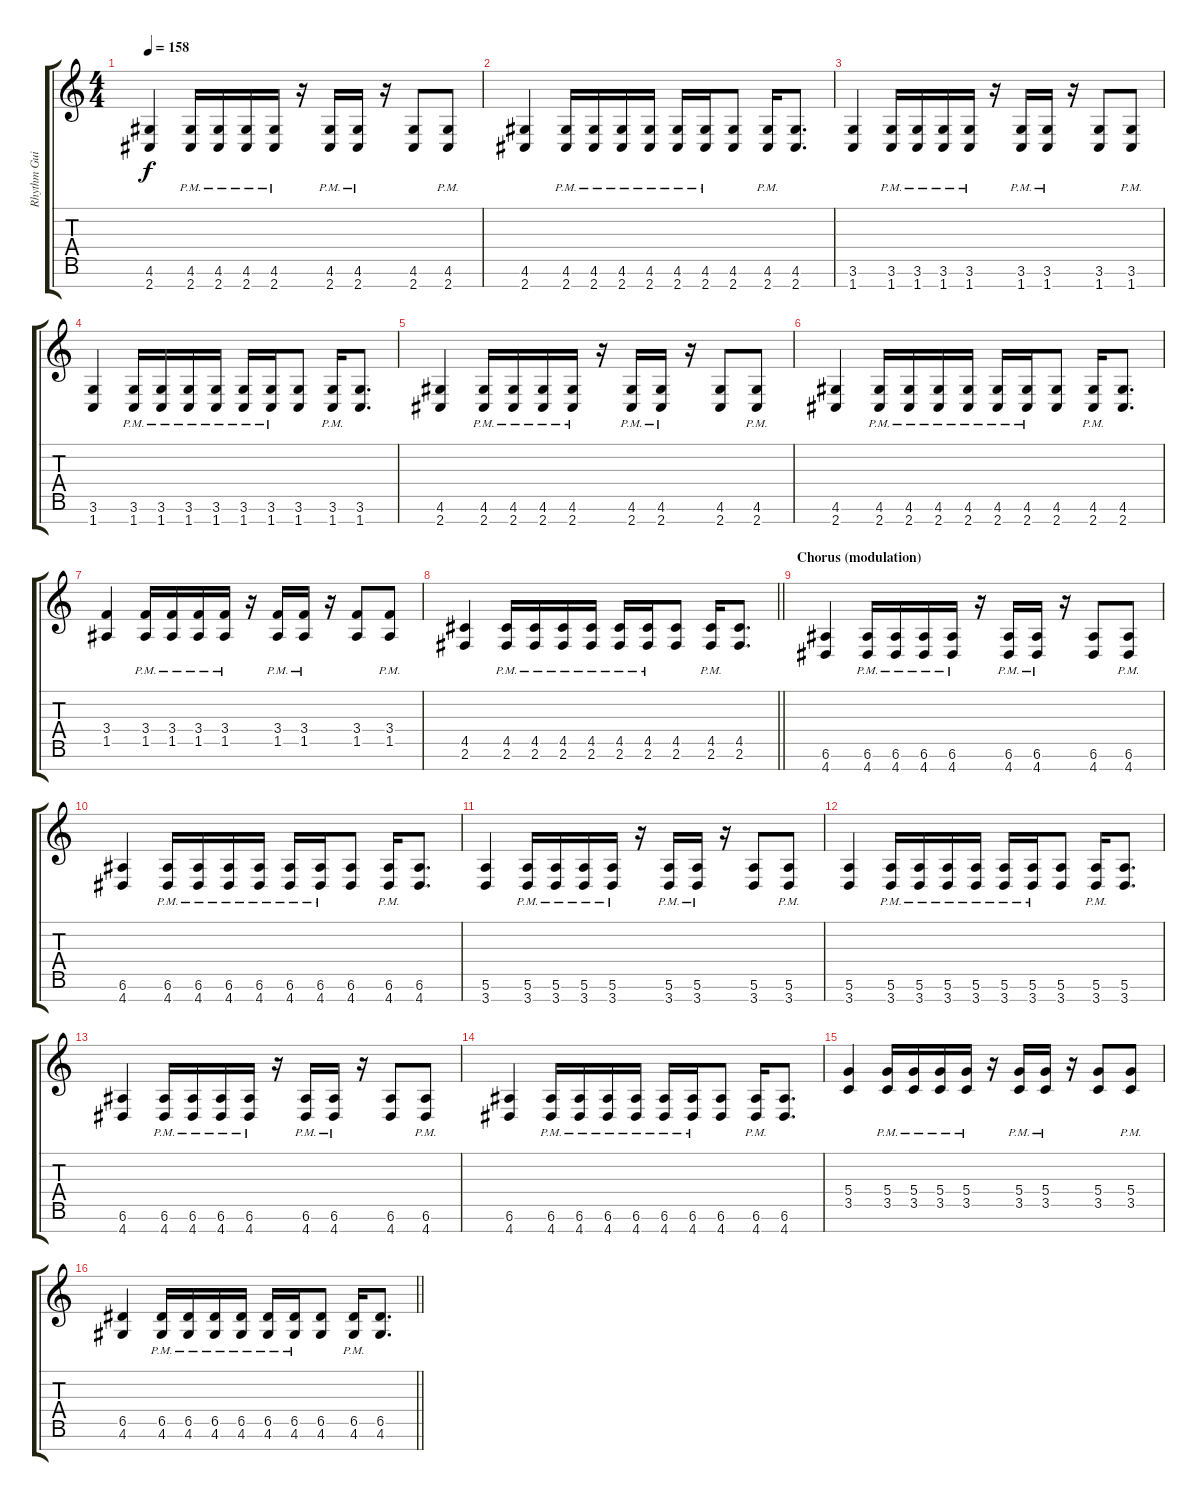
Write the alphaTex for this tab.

\track ("Rhythm Guitar 2" "Rhythm Gui") {instrument overdrivenguitar}
\staff {score tabs}
\tuning (E4 B3 G3 D3 A2 E2 B1) {hide}
\ts (4 4)
\tempo 158
\clef g2
\ks c
(4.6 2.7).4{dy f} (4.6{pm} 2.7{pm}).16 (4.6{pm} 2.7{pm}).16 (4.6{pm} 2.7{pm}).16 (4.6{pm} 2.7{pm}).16 r.16 (4.6{pm} 2.7{pm}).16 (4.6{pm} 2.7{pm}).16 r.16 (4.6 2.7).8 (4.6{pm} 2.7{pm}).8 |
(4.6 2.7).4 (4.6{pm} 2.7{pm}).16 (4.6{pm} 2.7{pm}).16 (4.6{pm} 2.7{pm}).16 (4.6{pm} 2.7{pm}).16 (4.6{pm} 2.7{pm}).16 (4.6{pm} 2.7{pm}).16 (4.6 2.7).8 (4.6{pm} 2.7{pm}).16 (4.6 2.7).8{d} |
(3.6 1.7).4 (3.6{pm} 1.7{pm}).16 (3.6{pm} 1.7{pm}).16 (3.6{pm} 1.7{pm}).16 (3.6{pm} 1.7{pm}).16 r.16 (3.6{pm} 1.7{pm}).16 (3.6{pm} 1.7{pm}).16 r.16 (3.6 1.7).8 (3.6{pm} 1.7{pm}).8 |
(3.6 1.7).4 (3.6{pm} 1.7{pm}).16 (3.6{pm} 1.7{pm}).16 (3.6{pm} 1.7{pm}).16 (3.6{pm} 1.7{pm}).16 (3.6{pm} 1.7{pm}).16 (3.6{pm} 1.7{pm}).16 (3.6 1.7).8 (3.6{pm} 1.7{pm}).16 (3.6 1.7).8{d} |
(4.6 2.7).4 (4.6{pm} 2.7{pm}).16 (4.6{pm} 2.7{pm}).16 (4.6{pm} 2.7{pm}).16 (4.6{pm} 2.7{pm}).16 r.16 (4.6{pm} 2.7{pm}).16 (4.6{pm} 2.7{pm}).16 r.16 (4.6 2.7).8 (4.6{pm} 2.7{pm}).8 |
(4.6 2.7).4 (4.6{pm} 2.7{pm}).16 (4.6{pm} 2.7{pm}).16 (4.6{pm} 2.7{pm}).16 (4.6{pm} 2.7{pm}).16 (4.6{pm} 2.7{pm}).16 (4.6{pm} 2.7{pm}).16 (4.6 2.7).8 (4.6{pm} 2.7{pm}).16 (4.6 2.7).8{d} |
(3.4 1.5).4 (3.4{pm} 1.5{pm}).16 (3.4{pm} 1.5{pm}).16 (3.4{pm} 1.5{pm}).16 (3.4{pm} 1.5{pm}).16 r.16 (3.4{pm} 1.5{pm}).16 (3.4{pm} 1.5{pm}).16 r.16 (3.4 1.5).8 (3.4{pm} 1.5{pm}).8 |
\barLineRight lightlight
(4.5 2.6).4 (4.5{pm} 2.6{pm}).16 (4.5{pm} 2.6{pm}).16 (4.5{pm} 2.6{pm}).16 (4.5{pm} 2.6{pm}).16 (4.5{pm} 2.6{pm}).16 (4.5{pm} 2.6{pm}).16 (4.5 2.6).8 (4.5{pm} 2.6{pm}).16 (4.5 2.6).8{d} |
\section ("" "Chorus (modulation)")
(6.6 4.7).4 (6.6{pm} 4.7{pm}).16 (6.6{pm} 4.7{pm}).16 (6.6{pm} 4.7{pm}).16 (6.6{pm} 4.7{pm}).16 r.16 (6.6{pm} 4.7{pm}).16 (6.6{pm} 4.7{pm}).16 r.16 (6.6 4.7).8 (6.6{pm} 4.7{pm}).8 |
(6.6 4.7).4 (6.6{pm} 4.7{pm}).16 (6.6{pm} 4.7{pm}).16 (6.6{pm} 4.7{pm}).16 (6.6{pm} 4.7{pm}).16 (6.6{pm} 4.7{pm}).16 (6.6{pm} 4.7{pm}).16 (6.6 4.7).8 (6.6{pm} 4.7{pm}).16 (6.6 4.7).8{d} |
(5.6 3.7).4 (5.6 3.7{pm}).16 (5.6 3.7{pm}).16 (5.6 3.7{pm}).16 (5.6 3.7{pm}).16 r.16 (5.6 3.7{pm}).16 (5.6 3.7{pm}).16 r.16 (5.6 3.7).8 (5.6 3.7{pm}).8 |
(5.6 3.7).4 (5.6 3.7{pm}).16 (5.6 3.7{pm}).16 (5.6 3.7{pm}).16 (5.6 3.7{pm}).16 (5.6 3.7{pm}).16 (5.6 3.7{pm}).16 (5.6 3.7).8 (5.6 3.7{pm}).16 (5.6 3.7).8{d} |
(6.6 4.7).4 (6.6{pm} 4.7{pm}).16 (6.6{pm} 4.7{pm}).16 (6.6{pm} 4.7{pm}).16 (6.6{pm} 4.7{pm}).16 r.16 (6.6{pm} 4.7{pm}).16 (6.6{pm} 4.7{pm}).16 r.16 (6.6 4.7).8 (6.6{pm} 4.7{pm}).8 |
(6.6 4.7).4 (6.6{pm} 4.7{pm}).16 (6.6{pm} 4.7{pm}).16 (6.6{pm} 4.7{pm}).16 (6.6{pm} 4.7{pm}).16 (6.6{pm} 4.7{pm}).16 (6.6{pm} 4.7{pm}).16 (6.6 4.7).8 (6.6{pm} 4.7{pm}).16 (6.6 4.7).8{d} |
(5.4 3.5).4 (5.4 3.5{pm}).16 (5.4 3.5{pm}).16 (5.4 3.5{pm}).16 (5.4 3.5{pm}).16 r.16 (5.4 3.5{pm}).16 (5.4 3.5{pm}).16 r.16 (5.4 3.5).8 (5.4 3.5{pm}).8 |
\barLineRight lightlight
(6.5 4.6).4 (6.5{pm} 4.6{pm}).16 (6.5{pm} 4.6{pm}).16 (6.5{pm} 4.6{pm}).16 (6.5{pm} 4.6{pm}).16 (6.5{pm} 4.6{pm}).16 (6.5{pm} 4.6{pm}).16 (6.5 4.6).8 (6.5{pm} 4.6{pm}).16 (6.5 4.6).8{d}
